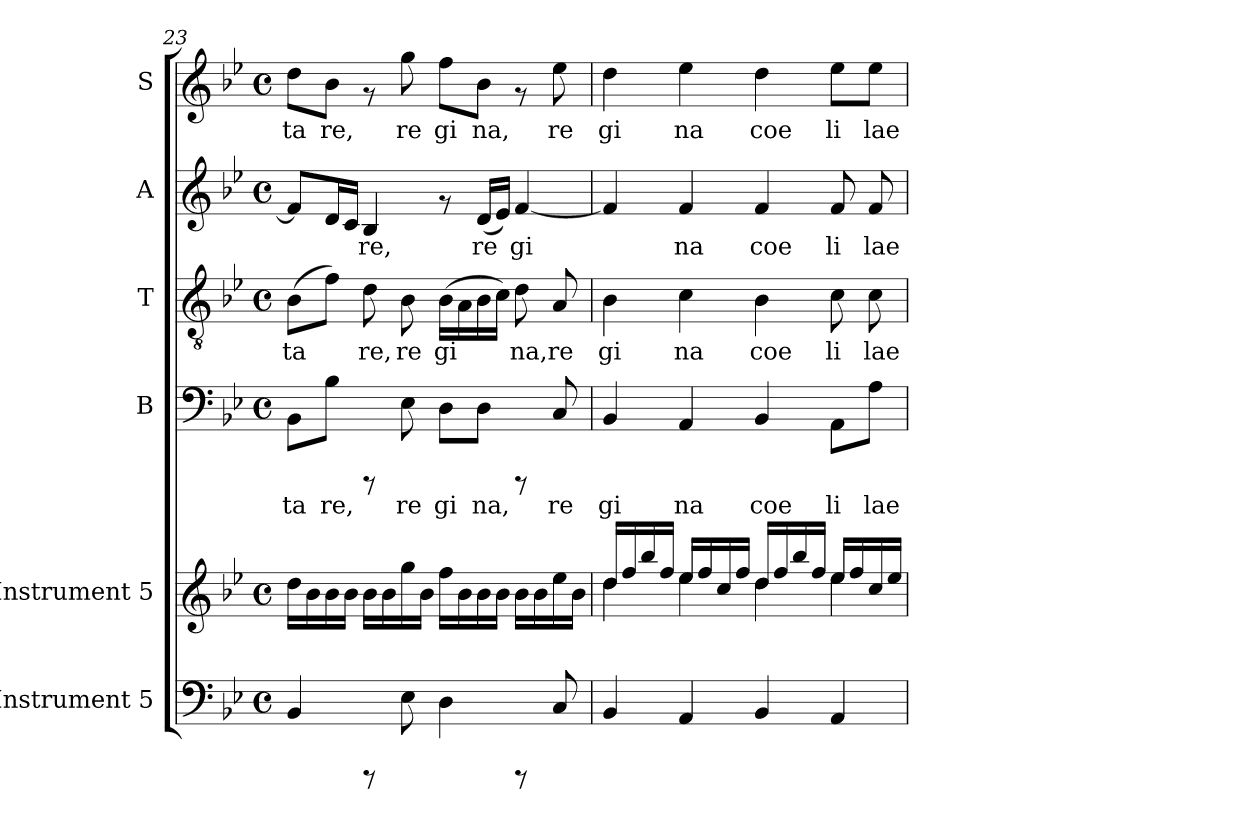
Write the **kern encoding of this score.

**kern	**kern	**kern	**text	**kern	**text	**kern	**text	**kern	**text
*part6	*part5	*part4	*part4	*part3	*part3	*part2	*part2	*part1	*part1
*staff6	*staff5	*staff4	*staff4	*staff3	*staff3	*staff2	*staff2	*staff1	*staff1
*I"Instrument 5	*I"Instrument 5	*I"B	*	*I"T	*	*I"A	*	*I"S	*
*	*	*I'B	*	*I'T	*	*I'A	*	*I'S	*
*clefF4	*clefG2	*clefF4	*	*clefGv2	*	*clefG2	*	*clefG2	*
*k[b-e-]	*k[b-e-]	*k[b-e-]	*	*k[b-e-]	*	*k[b-e-]	*	*k[b-e-]	*
*B-:	*B-:	*B-:	*	*B-:	*	*B-:	*	*B-:	*
*M4/4	*M4/4	*M4/4	*	*M4/4	*	*M4/4	*	*M4/4	*
*met(c)	*met(c)	*met(c)	*	*met(c)	*	*met(c)	*	*met(c)	*
=23	=23	=23	=23	=23	=23	=23	=23	=23	=23
!	!	!	!LO:LY:b:cj	!	!LO:LY:b:cj	!	!LO:LY:b:cj	!	!LO:LY:b:cj
4BB-/	16dd\L	8BB-\L	ta	(>8B-\L	ta	8f/L]	.	8dd\L	ta
.	16b-\	.	.	.	.	.	.	.	.
!	!	!	!LO:LY:b:cj	!	!LO:LY:b:cj	!	!LO:LY:b:cj	!	!LO:LY:b:cj
.	16b-\	8B-\J	re,	8f\J)	.	16d/	.	8b-\J	re,
!	!	!	!	!	!	!	!LO:LY:b:cj	!	!
.	16b-\J	.	.	.	.	16c/J	.	.	.
!	!	!	!	!	!LO:LY:b:cj	!	!LO:LY:b:cj	!	!
8rCCC	16b-\L	8rCCC	.	8d\	re,	4B-/	re,	8rf	.
.	16b-\	.	.	.	.	.	.	.	.
!	!	!	!LO:LY:b:cj	!	!LO:LY:b:cj	!	!	!	!LO:LY:b:cj
8E-\	16gg\	8E-\	re	8B-\	re	.	.	8gg\	re
.	16b-\J	.	.	.	.	.	.	.	.
!	!	!	!LO:LY:b:cj	!	!LO:LY:b:cj	!	!	!	!LO:LY:b:cj
4D\	16ff\L	8D\L	gi	(>16B-\L	gi	8rf	.	8ff\L	gi
!	!	!	!	!	!LO:LY:b:cj	!	!	!	!
.	16b-\	.	.	16A\	.	.	.	.	.
!	!	!	!LO:LY:b:cj	!	!LO:LY:b:cj	!	!LO:LY:b:cj	!	!LO:LY:b:cj
.	16b-\	8D\J	na,	16B-\	.	(<16d/L	re	8b-\J	na,
!	!	!	!	!	!LO:LY:b:cj	!	!LO:LY:b:cj	!	!
.	16b-\J	.	.	16c\J)	.	16e-/J)	.	.	.
!	!	!	!	!	!LO:LY:b:cj	!	!LO:LY:b:cj	!	!
8rCCC	16b-\L	8rCCC	.	8d\	na,	[<4f/	gi	8rf	.
.	16b-\	.	.	.	.	.	.	.	.
!	!	!	!LO:LY:b:cj	!	!LO:LY:b:cj	!	!	!	!LO:LY:b:cj
8C/	16ee-\	8C/	re	8A/	re	.	.	8ee-\	re
.	16b-\J	.	.	.	.	.	.	.	.
=24	=24	=24	=24	=24	=24	=24	=24	=24	=24
*	*^	*	*	*	*	*	*	*	*
!	!	!	!	!LO:LY:b:cj	!	!LO:LY:b:cj	!	!LO:LY:b:cj	!	!LO:LY:b:cj
4BB-/	16dd/L	4dd\	4BB-/	gi	4B-\	gi	4f/]	.	4dd\	gi
.	16ff/	.	.	.	.	.	.	.	.	.
.	16bb-/	.	.	.	.	.	.	.	.	.
.	16ff/J	.	.	.	.	.	.	.	.	.
!	!	!	!	!LO:LY:b:cj	!	!LO:LY:b:cj	!	!LO:LY:b:cj	!	!LO:LY:b:cj
4AA/	16ee-/L	4ee-\	4AA/	na	4c\	na	4f/	na	4ee-\	na
.	16ff/	.	.	.	.	.	.	.	.	.
.	16cc/	.	.	.	.	.	.	.	.	.
.	16ff/J	.	.	.	.	.	.	.	.	.
!	!	!	!	!LO:LY:b:cj	!	!LO:LY:b:cj	!	!LO:LY:b:cj	!	!LO:LY:b:cj
4BB-/	16dd/L	4dd\	4BB-/	coe	4B-\	coe	4f/	coe	4dd\	coe
.	16ff/	.	.	.	.	.	.	.	.	.
.	16bb-/	.	.	.	.	.	.	.	.	.
.	16ff/J	.	.	.	.	.	.	.	.	.
!	!	!	!	!LO:LY:b:cj	!	!LO:LY:b:cj	!	!LO:LY:b:cj	!	!LO:LY:b:cj
4AA/	16ee-/L	4ee-\	8AA\L	li	8c\	li	8f/	li	8ee-\L	li
.	16ff/	.	.	.	.	.	.	.	.	.
!	!	!	!	!LO:LY:b:cj	!	!LO:LY:b:cj	!	!LO:LY:b:cj	!	!LO:LY:b:cj
.	16cc/	.	8A\J	lae	8c\	lae	8f/	lae	8ee-\J	lae
.	16ee-/J	.	.	.	.	.	.	.	.	.
*	*v	*v	*	*	*	*	*	*	*	*
=	=	=	=	=	=	=	=	=	=
*-	*-	*-	*-	*-	*-	*-	*-	*-	*-
